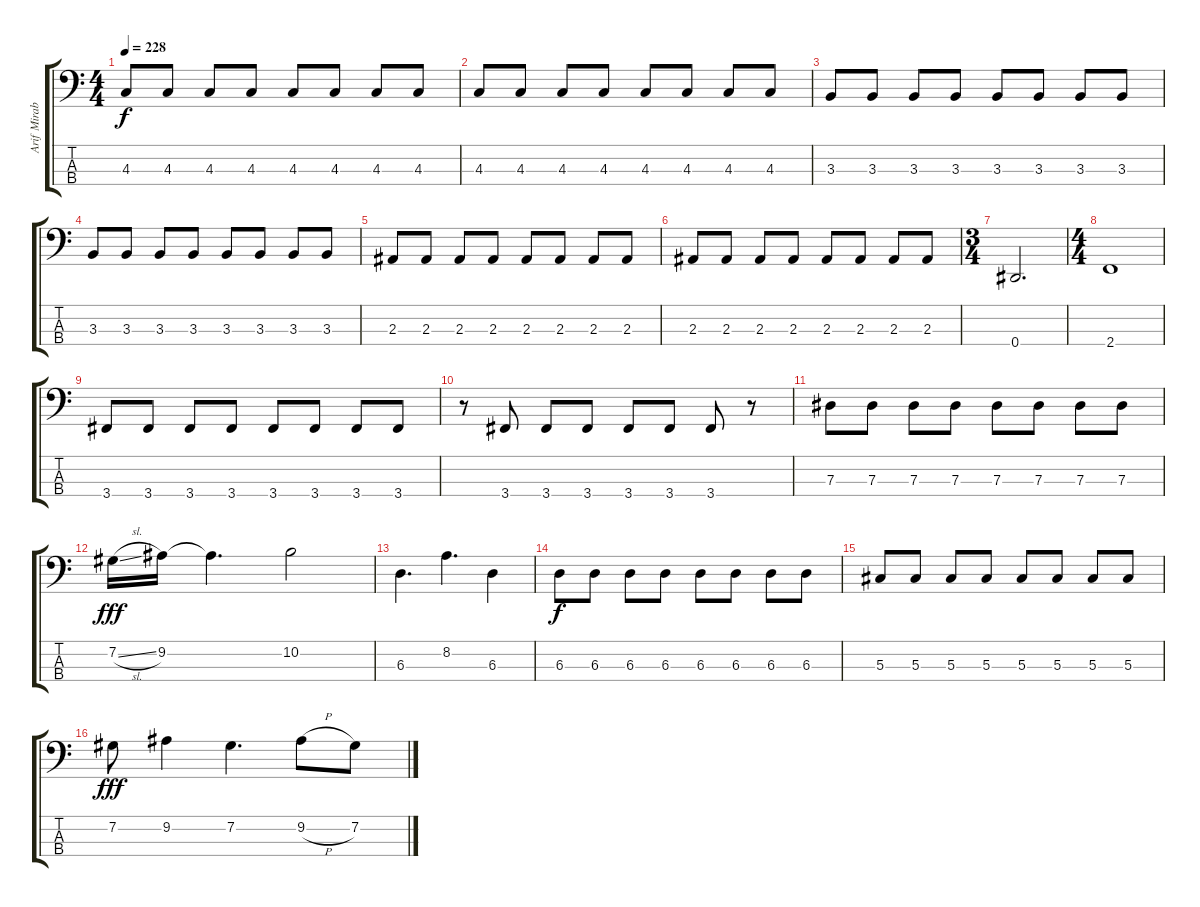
\track ("Arif Mirabdolbaghi" "Arif Mirab") {instrument electricbassfinger}
\staff {score tabs}
\tuning (Gb2 Db2 Ab1 Eb1) {hide}
\ts (4 4)
\tempo 228
\clef f4
\ks c
4.3.8{dy f} 4.3.8 4.3.8 4.3.8 4.3.8 4.3.8 4.3.8 4.3.8 |
4.3.8 4.3.8 4.3.8 4.3.8 4.3.8 4.3.8 4.3.8 4.3.8 |
3.3.8 3.3.8 3.3.8 3.3.8 3.3.8 3.3.8 3.3.8 3.3.8 |
3.3.8 3.3.8 3.3.8 3.3.8 3.3.8 3.3.8 3.3.8 3.3.8 |
2.3.8 2.3.8 2.3.8 2.3.8 2.3.8 2.3.8 2.3.8 2.3.8 |
2.3.8 2.3.8 2.3.8 2.3.8 2.3.8 2.3.8 2.3.8 2.3.8 |
\ts (3 4)
0.4.2{d} |
\ts (4 4)
2.4.1 |
3.4.8 3.4.8 3.4.8 3.4.8 3.4.8 3.4.8 3.4.8 3.4.8 |
r.8 3.4.8 3.4.8 3.4.8 3.4.8 3.4.8 3.4.8 r.8 |
7.3.8 7.3.8 7.3.8 7.3.8 7.3.8 7.3.8 7.3.8 7.3.8 |
7.2{sl}.16{dy fff} 9.2.16 9.2{t}.4{d} 10.2.2 |
6.3.4{d} 8.2.4{d} 6.3.4 |
6.3.8{dy f} 6.3.8 6.3.8 6.3.8 6.3.8 6.3.8 6.3.8 6.3.8 |
5.3.8 5.3.8 5.3.8 5.3.8 5.3.8 5.3.8 5.3.8 5.3.8 |
7.2.8{dy fff} 9.2.4 7.2.4{d} 9.2{h}.8 7.2.8
